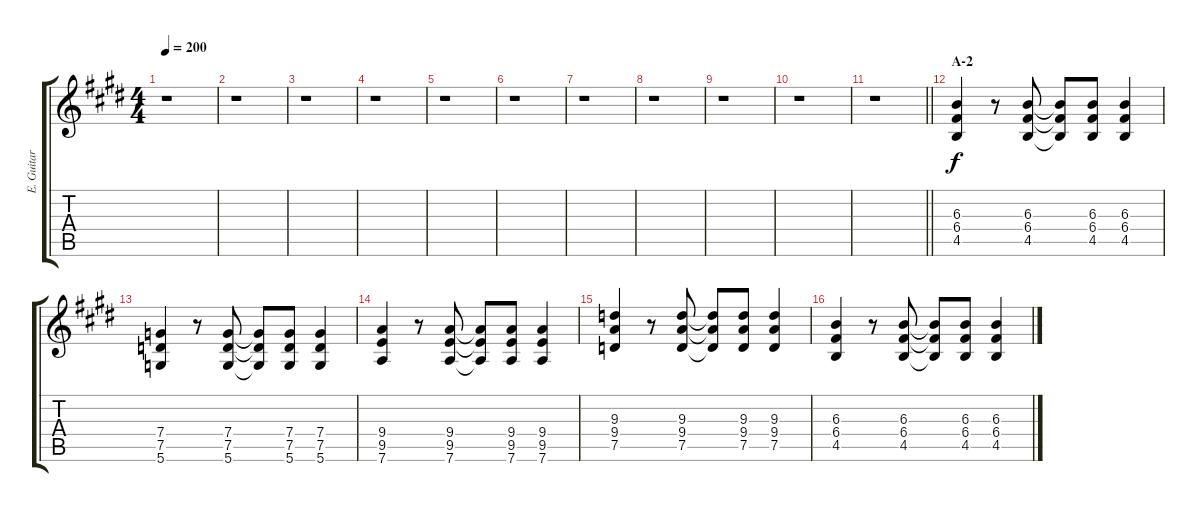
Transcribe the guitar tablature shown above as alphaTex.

\track ("E. Guitar II" "E. Guitar ") {instrument overdrivenguitar}
\staff {score tabs}
\tuning (D4 A3 F3 C3 G2 D2) {hide}
\ts (4 4)
\tempo 200
\clef g2
\ks e
r.1{dy f} |
r.1 |
r.1 |
r.1 |
r.1 |
r.1 |
r.1 |
r.1 |
r.1 |
r.1 |
\barLineRight lightlight
r.1 |
\section ("" "A-2")
(6.3 6.4 4.5).4 r.8 (6.3 6.4 4.5).8 (6.3{t} 6.4{t} 4.5{t}).8 (6.3 6.4 4.5).8 (6.3 6.4 4.5).4 |
(7.4 7.5 5.6).4 r.8 (7.4 7.5 5.6).8 (7.4{t} 7.5{t} 5.6{t}).8 (7.4 7.5 5.6).8 (7.4 7.5 5.6).4 |
(9.4 9.5 7.6).4 r.8 (9.4 9.5 7.6).8 (9.4{t} 9.5{t} 7.6{t}).8 (9.4 9.5 7.6).8 (9.4 9.5 7.6).4 |
(9.3 9.4 7.5).4 r.8 (9.3 9.4 7.5).8 (9.3{t} 9.4{t} 7.5{t}).8 (9.3 9.4 7.5).8 (9.3 9.4 7.5).4 |
(6.3 6.4 4.5).4 r.8 (6.3 6.4 4.5).8 (6.3{t} 6.4{t} 4.5{t}).8 (6.3 6.4 4.5).8 (6.3 6.4 4.5).4
